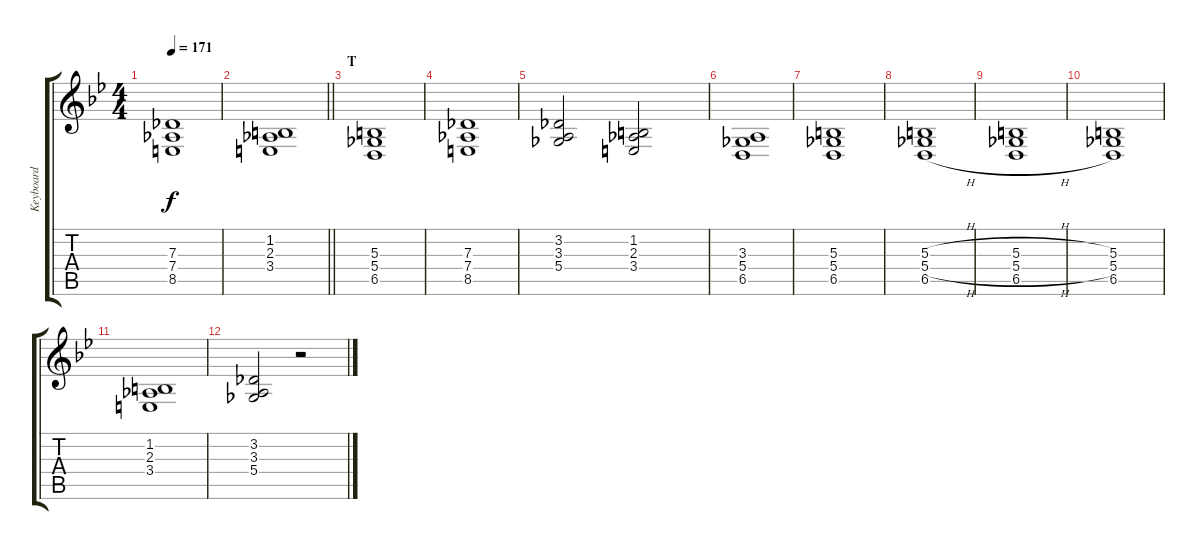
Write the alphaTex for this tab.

\track ("Keyboard" "Keyboard") {instrument tremolostrings}
\staff {score tabs}
\tuning (Eb4 Bb3 Gb3 Db3 Ab2 Eb2) {hide}
\ts (4 4)
\tempo 171
\clef g2
\ks bb
(7.3 7.4 8.5).1{dy f} |
\barLineRight lightlight
(1.2 2.3 3.4).1 |
\section ("" "T")
(5.3 5.4 6.5).1 |
(7.3 7.4 8.5).1 |
(3.2 3.3 5.4).2 (1.2 2.3 3.4).2 |
(3.3 5.4 6.5).1 |
(5.3 5.4 6.5).1 |
(5.3{h} 5.4{h} 6.5{h}).1 |
(5.3{h} 5.4{h} 6.5{h}).1 |
(5.3 5.4 6.5).1 |
(1.2 2.3 3.4).1 |
(3.2 3.3 5.4).2 r.2
